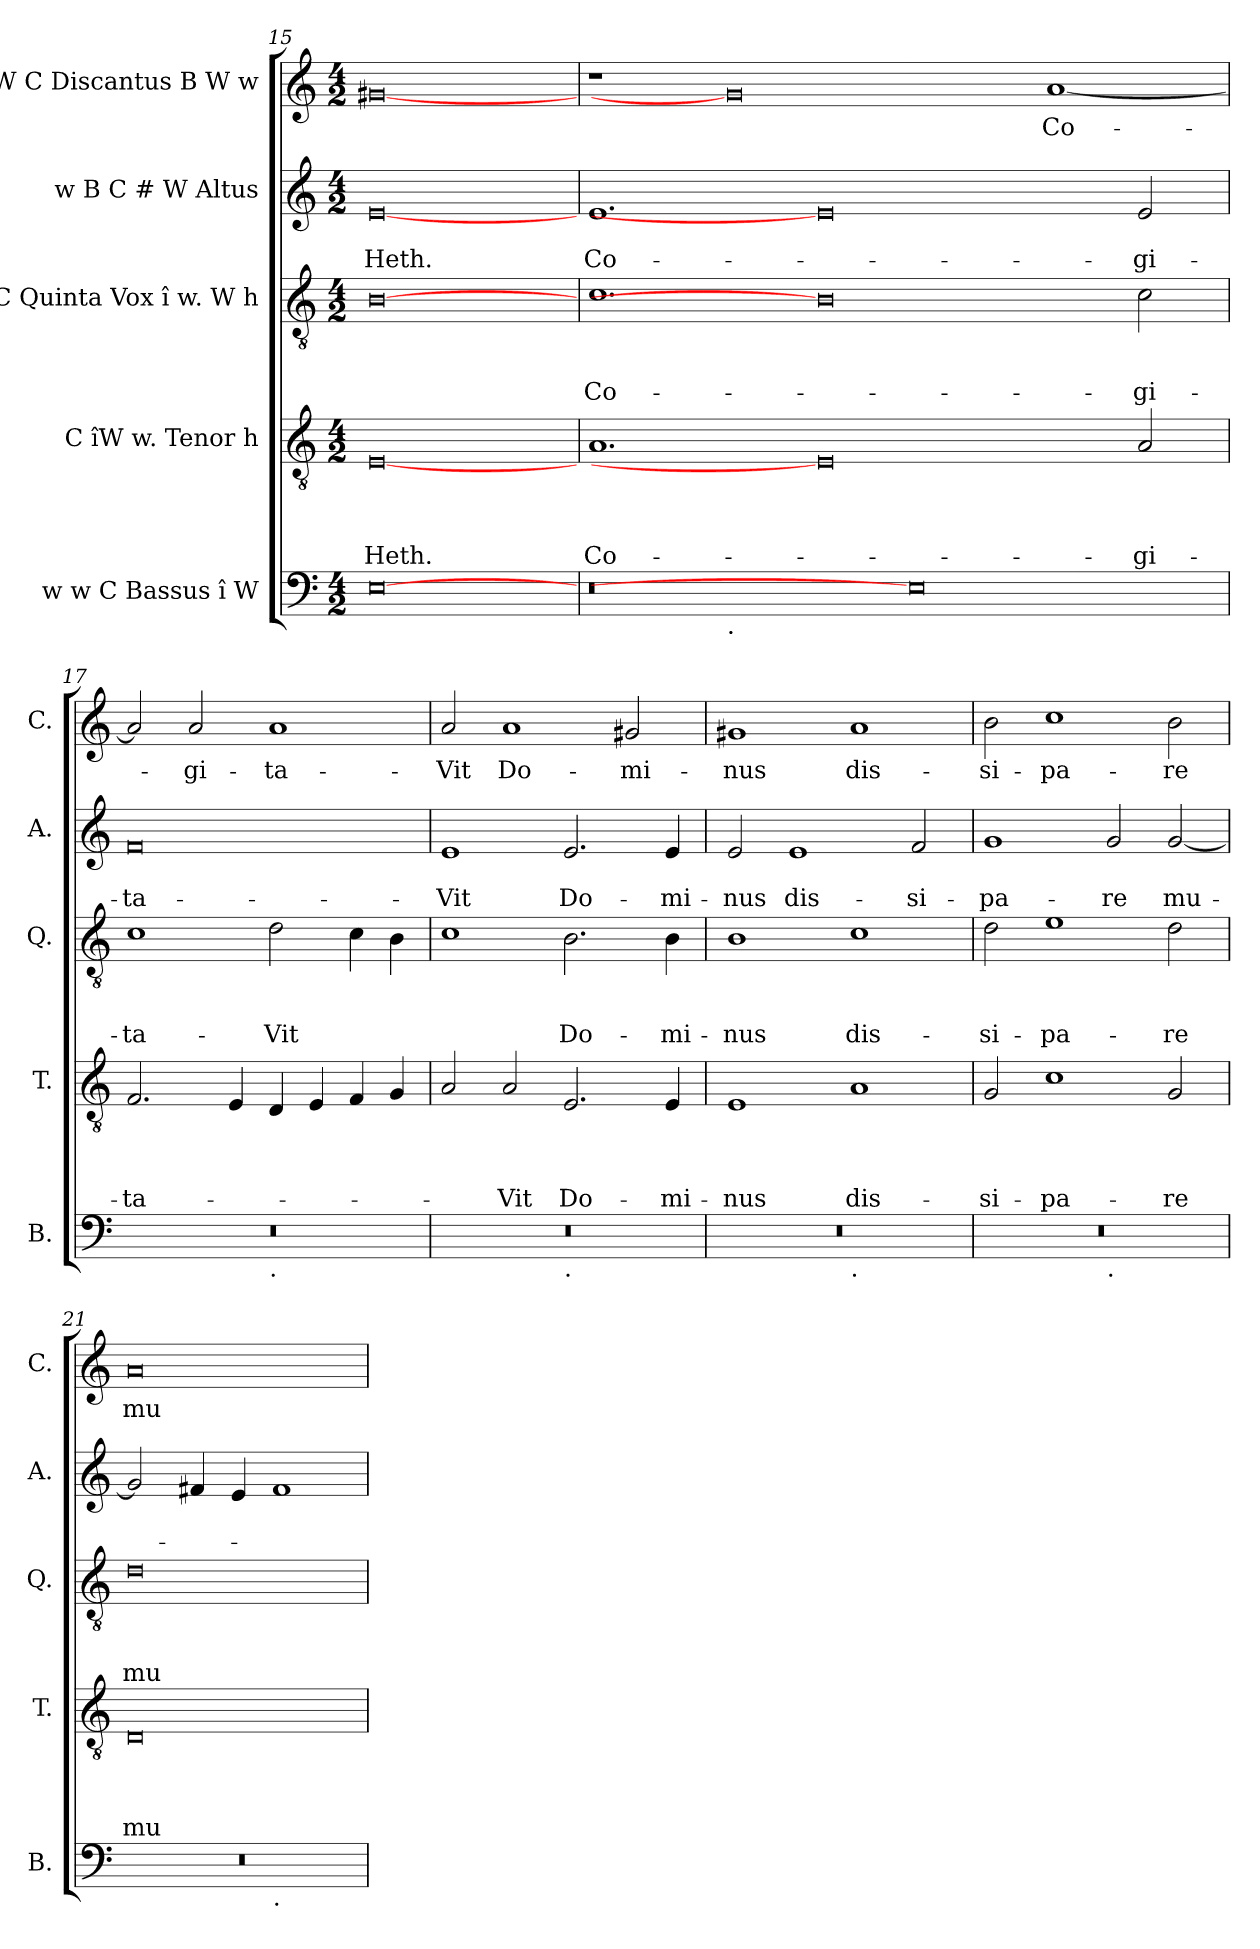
**kern	**text	**kern	**text	**text	**text	**text	**kern	**text	**text	**text	**kern	**text	**text	**kern	**text
*part5	*part5	*part4	*part4	*part4	*part4	*part4	*part3	*part3	*part3	*part3	*part2	*part2	*part2	*part1	*part1
*staff5	*staff5	*staff4	*staff4	*staff4	*staff4	*staff4	*staff3	*staff3	*staff3	*staff3	*staff2	*staff2	*staff2	*staff1	*staff1
*I"w w C Bassus î W	*	*I"C îW w. Tenor h	*	*	*	*	*I"C Quinta Vox î w. W h	*	*	*	*I"w B C # W Altus	*	*	*I"W C Discantus B W w	*
*I'B.	*	*I'T.	*	*	*	*	*I'Q.	*	*	*	*I'A.	*	*	*I'C.	*
*clefF4	*	*clefGv2	*	*	*	*	*clefGv2	*	*	*	*clefG2	*	*	*clefG2	*
*k[]	*	*k[]	*	*	*	*	*k[]	*	*	*	*k[]	*	*	*k[]	*
*C:	*	*C:	*	*	*	*	*C:	*	*	*	*C:	*	*	*C:	*
*M4/2	*	*M4/2	*	*	*	*	*M4/2	*	*	*	*M4/2	*	*	*M4/2	*
=15	=15	=15	=15	=15	=15	=15	=15	=15	=15	=15	=15	=15	=15	=15	=15
!	!	!	!	!	!	!LO:LY:b	!	!	!	!	!	!	!LO:LY:b	!	!
[0E	.	[0E	.	.	.	Heth.	[0B	.	.	.	[0e	.	Heth.	[0g#X	.
!!LO:LB:g=z
=16	=16	=16	=16	=16	=16	=16	=16	=16	=16	=16	=16	=16	=16	=16	=16
!	!	!	!	!	!	!LO:LY:b	!	!	!	!LO:LY:b	!	!	!LO:LY:b	!	!
*^	*	*	*	*	*	*	*	*	*	*	*	*	*	*	*
0r	1ryy	.	1.A	.	.	.	Co-	1.c	.	.	Co-	1.e	.	Co-	1r	.
!	!LO:TX:b:t=.	!	!	!	!	!	!	!	!	!	!	!	!	!	!	!
.	0.ryy	.	.	.	.	.	.	.	.	.	.	.	.	.	0g#]	.
.	.	.	0E]	.	.	.	.	0B]	.	.	.	0e]	.	.	.	.
0E]	.	.	.	.	.	.	.	.	.	.	.	.	.	.	.	.
!	!	!	!	!	!	!	!	!	!	!	!	!	!	!	!	!LO:LY:b
.	.	.	.	.	.	.	.	.	.	.	.	.	.	.	[<1a	Co-
!	!	!	!	!	!	!	!LO:LY:b	!	!	!	!LO:LY:b	!	!	!LO:LY:b	!	!
.	.	.	2A/	.	.	.	-gi-	2c\	.	.	-gi-	2e/	.	-gi-	.	.
=17	=17	=17	=17	=17	=17	=17	=17	=17	=17	=17	=17	=17	=17	=17	=17	=17
!	!	!	!	!	!	!	!LO:LY:b	!	!	!	!LO:LY:b	!	!	!LO:LY:b:rj	!	!
0r	1ryy	.	2.F/	.	.	.	-ta-	1c	.	.	-ta-	0f	.	-ta-	2a/]	.
!	!	!	!	!	!	!	!	!	!	!	!	!	!	!	!	!LO:LY:b
.	.	.	.	.	.	.	.	.	.	.	.	.	.	.	2a/	-gi-
.	.	.	4E/	.	.	.	.	.	.	.	.	.	.	.	.	.
!	!LO:TX:b:t=.	!	!	!	!	!	!	!	!	!	!	!	!	!	!	!
!	!	!	!	!	!	!	!	!	!	!	!LO:LY:b	!	!	!	!	!LO:LY:b
.	1ryy	.	4D/	.	.	.	.	2d\	.	.	-Vit	.	.	.	1a	-ta-
.	.	.	4E/	.	.	.	.	.	.	.	.	.	.	.	.	.
.	.	.	4F/	.	.	.	.	4c\	.	.	.	.	.	.	.	.
.	.	.	4G/	.	.	.	.	4B\	.	.	.	.	.	.	.	.
=18	=18	=18	=18	=18	=18	=18	=18	=18	=18	=18	=18	=18	=18	=18	=18	=18
!	!	!	!	!	!	!	!	!	!	!	!	!	!	!LO:LY:b	!	!LO:LY:b
0r	1ryy	.	2A/	.	.	.	.	1c	.	.	.	1e	.	-Vit	2a/	-Vit
!	!	!	!	!	!	!	!LO:LY:b	!	!	!	!	!	!	!	!	!LO:LY:b
.	.	.	2A/	.	.	.	-Vit	.	.	.	.	.	.	.	1a	Do-
!	!LO:TX:b:t=.	!	!	!	!	!	!	!	!	!	!	!	!	!	!	!
!	!	!	!	!	!	!	!LO:LY:b	!	!	!	!LO:LY:b	!	!	!LO:LY:b	!	!
.	1ryy	.	2.E/	.	.	.	Do-	2.B\	.	.	Do-	2.e/	.	Do-	.	.
!	!	!	!	!	!	!	!	!	!	!	!	!	!	!	!	!LO:LY:b
.	.	.	.	.	.	.	.	.	.	.	.	.	.	.	2g#X/	-mi-
!	!	!	!	!	!	!	!LO:LY:b	!	!	!	!LO:LY:b	!	!	!LO:LY:b	!	!
.	.	.	4E/	.	.	.	-mi-	4B\	.	.	-mi-	4e/	.	-mi-	.	.
=19	=19	=19	=19	=19	=19	=19	=19	=19	=19	=19	=19	=19	=19	=19	=19	=19
!	!	!	!	!	!	!	!LO:LY:b	!	!	!	!LO:LY:b	!	!	!LO:LY:b	!	!LO:LY:b
0r	1ryy	.	1E	.	.	.	-nus	1B	.	.	-nus	2e/	.	-nus	1g#	-nus
!	!	!	!	!	!	!	!	!	!	!	!	!	!	!LO:LY:b	!	!
.	.	.	.	.	.	.	.	.	.	.	.	1e	.	dis-	.	.
!	!LO:TX:b:t=.	!	!	!	!	!	!	!	!	!	!	!	!	!	!	!
!	!	!	!	!	!	!	!LO:LY:b	!	!	!	!LO:LY:b	!	!	!	!	!LO:LY:b
.	1ryy	.	1A	.	.	.	dis-	1c	.	.	dis-	.	.	.	1a	dis-
!	!	!	!	!	!	!	!	!	!	!	!	!	!	!LO:LY:b	!	!
.	.	.	.	.	.	.	.	.	.	.	.	2f/	.	-si-	.	.
=20	=20	=20	=20	=20	=20	=20	=20	=20	=20	=20	=20	=20	=20	=20	=20	=20
!	!	!	!	!	!	!	!LO:LY:b	!	!	!	!LO:LY:b	!	!	!LO:LY:b	!	!LO:LY:b
0r	1ryy	.	2G/	.	.	.	-si-	2d\	.	.	-si-	1g	.	-pa-	2b\	-si-
!	!	!	!	!	!	!	!LO:LY:b	!	!	!	!LO:LY:b	!	!	!	!	!LO:LY:b
.	.	.	1c	.	.	.	-pa-	1e	.	.	-pa-	.	.	.	1cc	-pa-
!	!LO:TX:b:t=.	!	!	!	!	!	!	!	!	!	!	!	!	!	!	!
!	!	!	!	!	!	!	!	!	!	!	!	!	!	!LO:LY:b	!	!
.	1ryy	.	.	.	.	.	.	.	.	.	.	2g/	.	-re	.	.
!	!	!	!	!	!	!	!LO:LY:b	!	!	!	!LO:LY:b	!	!	!LO:LY:b	!	!LO:LY:b
.	.	.	2G/	.	.	.	-re	2d\	.	.	-re	[<2g/	.	mu-	2b\	-re
!!LO:LB:g=z
=21	=21	=21	=21	=21	=21	=21	=21	=21	=21	=21	=21	=21	=21	=21	=21	=21
!	!	!	!	!	!	!	!LO:LY:b	!	!	!	!LO:LY:b	!	!	!	!	!LO:LY:b
0r	1ryy	.	0D	.	.	.	mu-	0d	.	.	mu-	2g/]	.	.	0a	mu-
.	.	.	.	.	.	.	.	.	.	.	.	4f#X/	.	.	.	.
.	.	.	.	.	.	.	.	.	.	.	.	4e/	.	.	.	.
!	!LO:TX:b:t=.	!	!	!	!	!	!	!	!	!	!	!	!	!	!	!
.	1ryy	.	.	.	.	.	.	.	.	.	.	1f#	.	.	.	.
*v	*v	*	*	*	*	*	*	*	*	*	*	*	*	*	*	*
=	=	=	=	=	=	=	=	=	=	=	=	=	=	=	=
*-	*-	*-	*-	*-	*-	*-	*-	*-	*-	*-	*-	*-	*-	*-	*-
